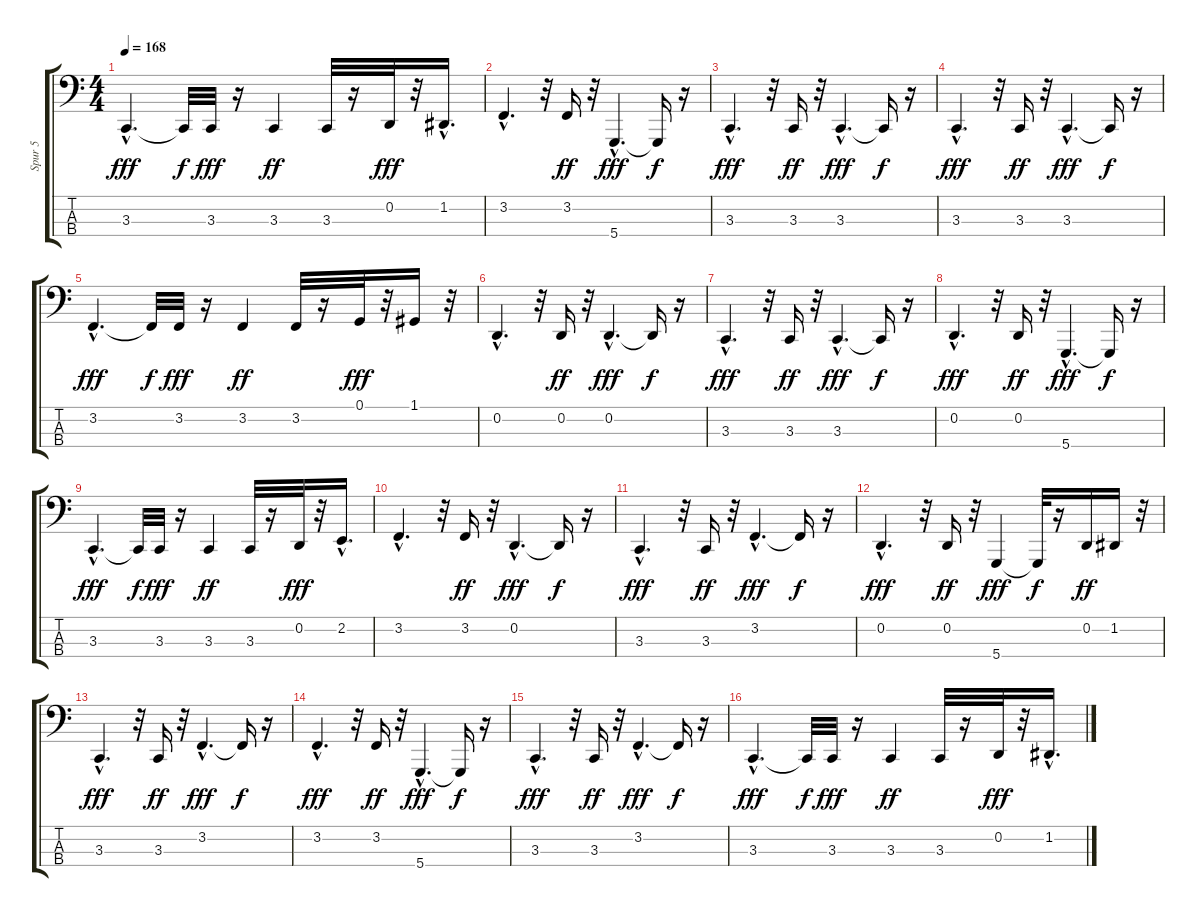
\track ("Spur 5" "Spur 5") {instrument electricpiano1}
\staff {score tabs}
\tuning (G2 D2 A1 D1) {hide}
\ts (4 4)
\tempo 168
\clef f4
\ks c
3.3{hac}.4{d dy fff} 3.3{t}.32{dy f} 3.3.32{dy fff} r.16 3.3.4{dy ff} 3.3.32 r.16 0.2.32{dy fff} r.32 1.2{hac}.16{d} |
3.2{hac}.4{d} r.32 3.2.16{dy ff} r.32 5.4{hac}.4{d dy fff} 5.4{t}.16{dy f} r.16 |
3.3{hac}.4{d dy fff} r.32 3.3.16{dy ff} r.32 3.3{hac}.4{d dy fff} 3.3{t}.16{dy f} r.16 |
3.3{hac}.4{d dy fff} r.32 3.3.16{dy ff} r.32 3.3{hac}.4{d dy fff} 3.3{t}.16{dy f} r.16 |
3.2{hac}.4{d dy fff} 3.2{t}.32{dy f} 3.2.32{dy fff} r.16 3.2.4{dy ff} 3.2.32 r.16 0.1.32{dy fff} r.32 1.1.16 r.32 |
0.2{hac}.4{d} r.32 0.2.16{dy ff} r.32 0.2{hac}.4{d dy fff} 0.2{t}.16{dy f} r.16 |
3.3{hac}.4{d dy fff} r.32 3.3.16{dy ff} r.32 3.3{hac}.4{d dy fff} 3.3{t}.16{dy f} r.16 |
0.2{hac}.4{d dy fff} r.32 0.2.16{dy ff} r.32 5.4{hac}.4{d dy fff} 5.4{t}.16{dy f} r.16 |
3.3{hac}.4{d dy fff} 3.3{t}.32{dy f} 3.3.32{dy fff} r.16 3.3.4{dy ff} 3.3.32 r.16 0.2.32{dy fff} r.32 2.2{hac}.16{d} |
3.2{hac}.4{d} r.32 3.2.16{dy ff} r.32 0.2{hac}.4{d dy fff} 0.2{t}.16{dy f} r.16 |
3.3{hac}.4{d dy fff} r.32 3.3.16{dy ff} r.32 3.2{hac}.4{d dy fff} 3.2{t}.16{dy f} r.16 |
0.2{hac}.4{d dy fff} r.32 0.2.16{dy ff} r.32 5.4.4{dy fff} 5.4{t}.32{dy f} r.16 0.2.16{dy ff} 1.2.16 r.32 |
3.3{hac}.4{d dy fff} r.32 3.3.16{dy ff} r.32 3.2{hac}.4{d dy fff} 3.2{t}.16{dy f} r.16 |
3.2{hac}.4{d dy fff} r.32 3.2.16{dy ff} r.32 5.4{hac}.4{d dy fff} 5.4{t}.16{dy f} r.16 |
3.3{hac}.4{d dy fff} r.32 3.3.16{dy ff} r.32 3.2{hac}.4{d dy fff} 3.2{t}.16{dy f} r.16 |
3.3{hac}.4{d dy fff} 3.3{t}.32{dy f} 3.3.32{dy fff} r.16 3.3.4{dy ff} 3.3.32 r.16 0.2.32{dy fff} r.32 1.2{hac}.16{d}
